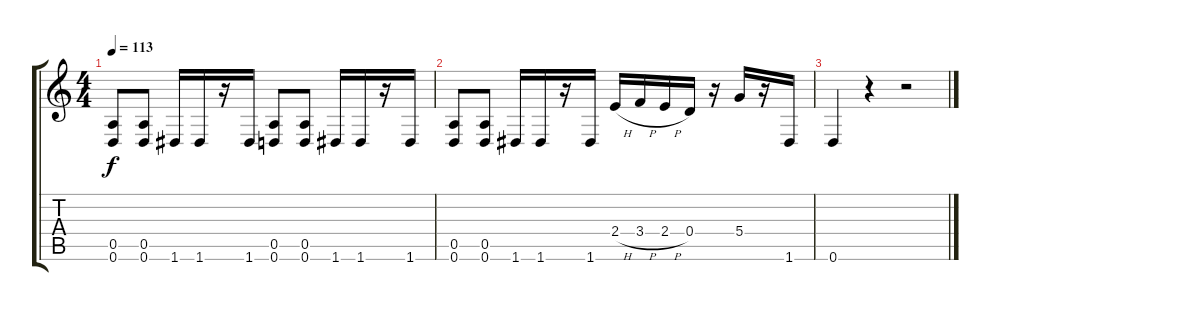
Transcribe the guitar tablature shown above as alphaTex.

\track "" {instrument distortionguitar}
\staff {score tabs}
\tuning (E4 B3 G3 D3 A2 D2) {hide}
\ts (4 4)
\tempo 113
\clef g2
\ks c
(0.5 0.6).8{dy f} (0.5 0.6).8 1.6.16 1.6.16 r.16 1.6.16 (0.5 0.6).8 (0.5 0.6).8 1.6.16 1.6.16 r.16 1.6.16 |
(0.5 0.6).8 (0.5 0.6).8 1.6.16 1.6.16 r.16 1.6.16 2.4{h}.16 3.4{h}.16 2.4{h}.16 0.4.16 r.16 5.4.16 r.16 1.6.16 |
0.6.4 r.4 r.2
